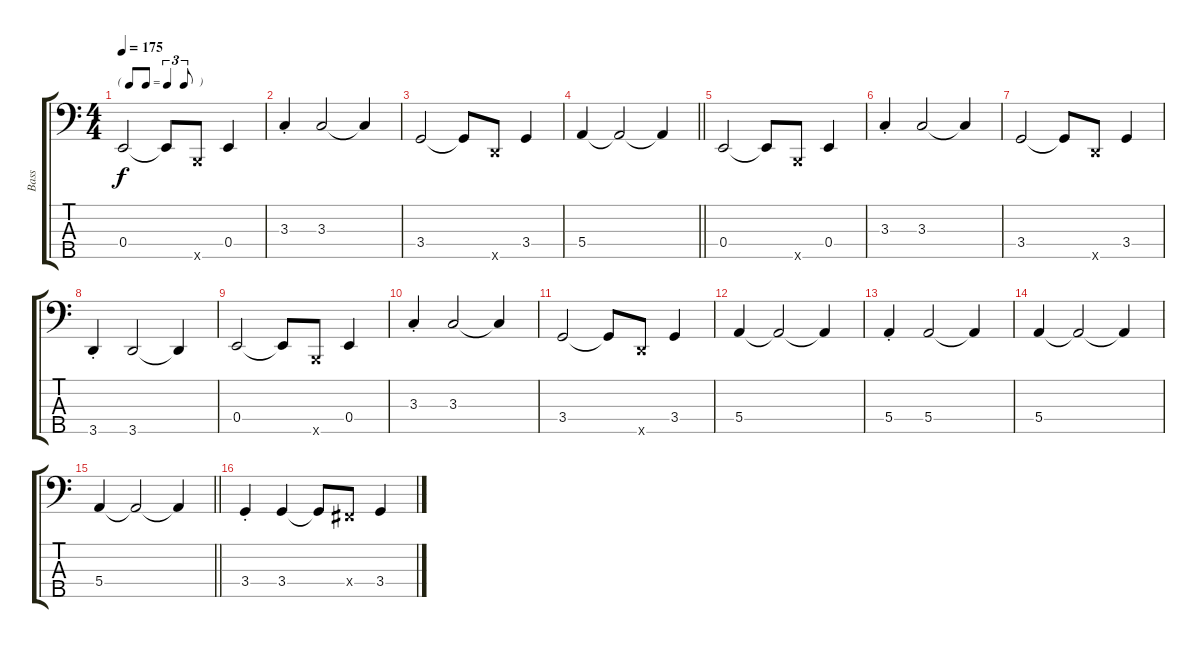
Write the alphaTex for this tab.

\track ("Bass" "Bass") {instrument electricbasspick}
\staff {score tabs}
\tuning (G2 D2 A1 E1 B0) {hide}
\ts (4 4)
\tf triplet8th
\tempo 175
\clef f4
\ks c
0.4.2{dy f} 0.4{t}.8 0.5{x}.8 0.4.4 |
3.3{st}.4 3.3.2 3.3{t}.4 |
3.4.2 3.4{t}.8 3.5{x}.8 3.4.4 |
\barLineRight lightlight
5.4.4 5.4{t}.2 5.4{t}.4 |
0.4.2 0.4{t}.8 0.5{x}.8 0.4.4 |
3.3{st}.4 3.3.2 3.3{t}.4 |
3.4.2 3.4{t}.8 3.5{x}.8 3.4.4 |
3.5{st}.4 3.5.2 3.5{t}.4 |
0.4.2 0.4{t}.8 0.5{x}.8 0.4.4 |
3.3{st}.4 3.3.2 3.3{t}.4 |
3.4.2 3.4{t}.8 3.5{x}.8 3.4.4 |
5.4.4 5.4{t}.2 5.4{t}.4 |
5.4{st}.4 5.4.2 5.4{t}.4 |
5.4.4 5.4{t}.2 5.4{t}.4 |
\barLineRight lightlight
5.4.4 5.4{t}.2 5.4{t}.4 |
3.4{st}.4 3.4.4 3.4{t}.8 2.4{x}.8 3.4.4
